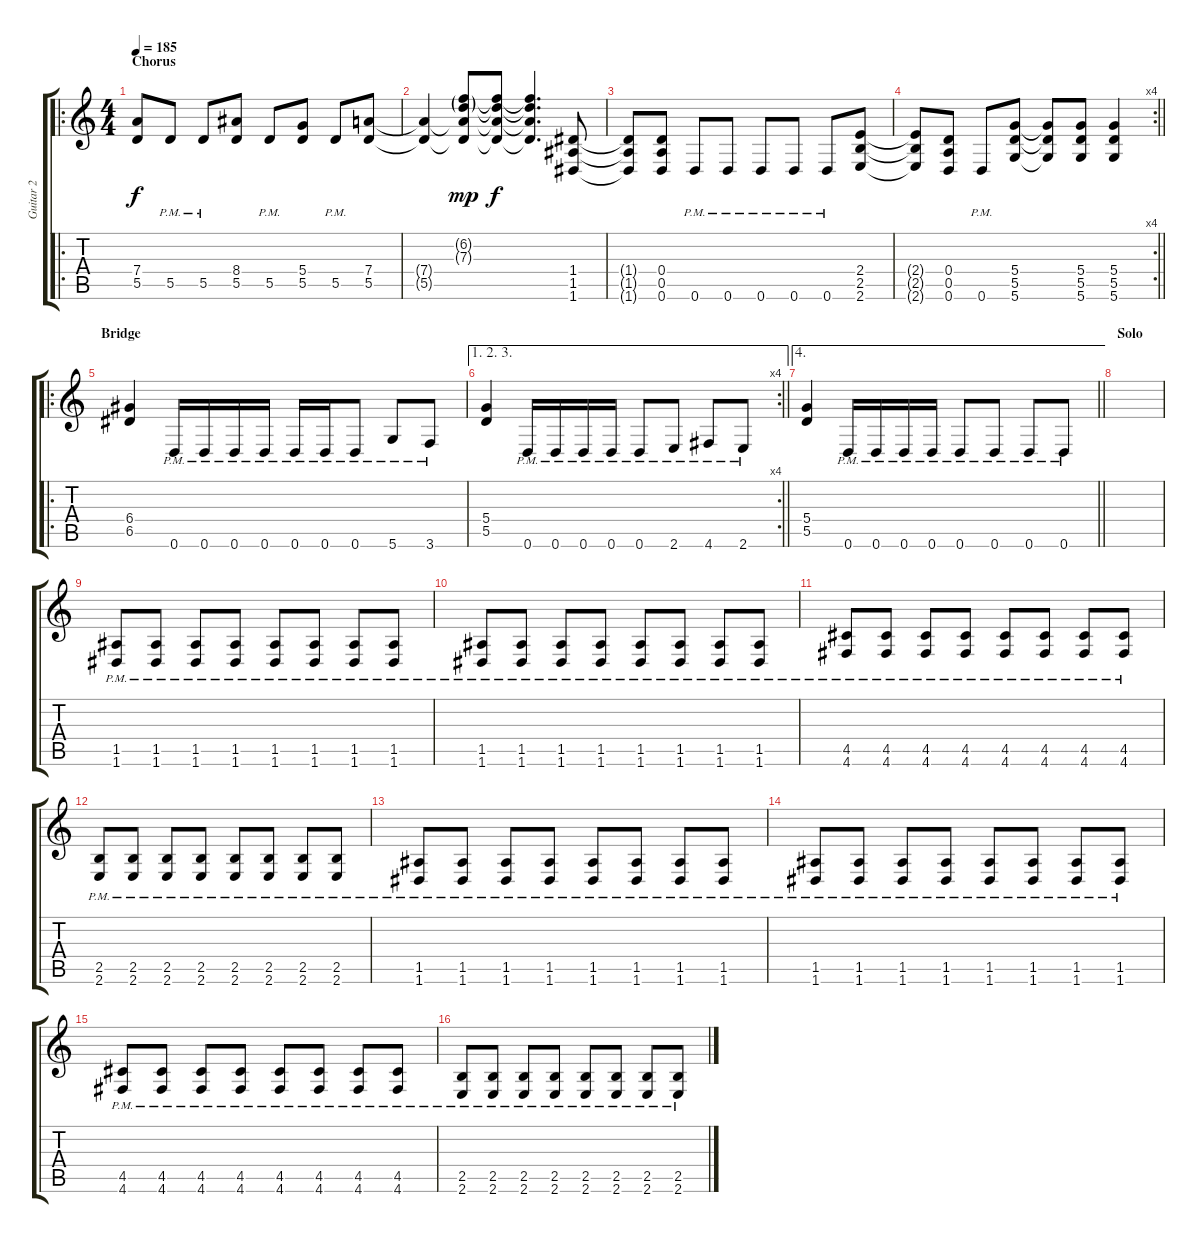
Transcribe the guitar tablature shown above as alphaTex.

\track ("Guitar 2" "Guitar 2") {instrument overdrivenguitar}
\staff {score tabs}
\tuning (E4 B3 G3 D3 A2 D2) {hide}
\ro
\ts (4 4)
\section ("" "Chorus")
\tempo 185
\clef g2
\ks c
(7.4 5.5).8{dy f} 5.5{pm}.8 5.5{pm}.8 (8.4 5.5).8 5.5{pm}.8 (5.4 5.5).8 5.5{pm}.8 (7.4 5.5).8 |
(7.4{t} 5.5{t}).4 (6.2{g} 7.3{g} 7.4{t} 5.5{t}).8{dy mp} (6.2{t} 7.3{t} 7.4{t} 5.5{t}).8{dy f} (6.2{t} 7.3{t} 7.4{t} 5.5{t}).4{d} (1.4 1.5 1.6).8 |
(1.4{t} 1.5{t} 1.6{t}).8 (0.4 0.5 0.6).8 0.6{pm}.8 0.6{pm}.8 0.6{pm}.8 0.6{pm}.8 0.6{pm}.8 (2.4 2.5 2.6).8 |
\rc 4
\barLineRight lightlight
(2.4{t} 2.5{t} 2.6{t}).8 (0.4 0.5 0.6).8 0.6{pm}.8 (5.4 5.5 5.6).8 (5.4{t} 5.5{t} 5.6{t}).8 (5.4 5.5 5.6).8 (5.4 5.5 5.6).4 |
\ro
\section ("" "Bridge")
(6.4 6.5).4 0.6{pm}.16 0.6{pm}.16 0.6{pm}.16 0.6{pm}.16 0.6{pm}.16 0.6{pm}.16 0.6{pm}.8 5.6{pm}.8 3.6{pm}.8 |
\ae (1 2 3)
\rc 4
\barLineRight lightlight
(5.4 5.5).4 0.6{pm}.16 0.6{pm}.16 0.6{pm}.16 0.6{pm}.16 0.6{pm}.8 2.6{pm}.8 4.6{pm}.8 2.6{pm}.8 |
\ae 4
\barLineRight lightlight
(5.4 5.5).4 0.6{pm}.16 0.6{pm}.16 0.6{pm}.16 0.6{pm}.16 0.6{pm}.8 0.6{pm}.8 0.6{pm}.8 0.6{pm}.8 |
\section ("" "Solo")
|
(1.5{pm} 1.6{pm}).8 (1.5{pm} 1.6{pm}).8 (1.5{pm} 1.6{pm}).8 (1.5{pm} 1.6{pm}).8 (1.5{pm} 1.6{pm}).8 (1.5{pm} 1.6{pm}).8 (1.5{pm} 1.6{pm}).8 (1.5{pm} 1.6{pm}).8 |
(1.5{pm} 1.6{pm}).8 (1.5{pm} 1.6{pm}).8 (1.5{pm} 1.6{pm}).8 (1.5{pm} 1.6{pm}).8 (1.5{pm} 1.6{pm}).8 (1.5{pm} 1.6{pm}).8 (1.5{pm} 1.6{pm}).8 (1.5{pm} 1.6{pm}).8 |
(4.5{pm} 4.6{pm}).8 (4.5{pm} 4.6{pm}).8 (4.5{pm} 4.6{pm}).8 (4.5{pm} 4.6{pm}).8 (4.5{pm} 4.6{pm}).8 (4.5{pm} 4.6{pm}).8 (4.5{pm} 4.6{pm}).8 (4.5{pm} 4.6{pm}).8 |
(2.5{pm} 2.6{pm}).8 (2.5{pm} 2.6{pm}).8 (2.5{pm} 2.6{pm}).8 (2.5{pm} 2.6{pm}).8 (2.5{pm} 2.6{pm}).8 (2.5{pm} 2.6{pm}).8 (2.5{pm} 2.6{pm}).8 (2.5{pm} 2.6{pm}).8 |
(1.5{pm} 1.6{pm}).8 (1.5{pm} 1.6{pm}).8 (1.5{pm} 1.6{pm}).8 (1.5{pm} 1.6{pm}).8 (1.5{pm} 1.6{pm}).8 (1.5{pm} 1.6{pm}).8 (1.5{pm} 1.6{pm}).8 (1.5{pm} 1.6{pm}).8 |
(1.5{pm} 1.6{pm}).8 (1.5{pm} 1.6{pm}).8 (1.5{pm} 1.6{pm}).8 (1.5{pm} 1.6{pm}).8 (1.5{pm} 1.6{pm}).8 (1.5{pm} 1.6{pm}).8 (1.5{pm} 1.6{pm}).8 (1.5{pm} 1.6{pm}).8 |
(4.5{pm} 4.6{pm}).8 (4.5{pm} 4.6{pm}).8 (4.5{pm} 4.6{pm}).8 (4.5{pm} 4.6{pm}).8 (4.5{pm} 4.6{pm}).8 (4.5{pm} 4.6{pm}).8 (4.5{pm} 4.6{pm}).8 (4.5{pm} 4.6{pm}).8 |
(2.5{pm} 2.6{pm}).8 (2.5{pm} 2.6{pm}).8 (2.5{pm} 2.6{pm}).8 (2.5{pm} 2.6{pm}).8 (2.5{pm} 2.6{pm}).8 (2.5{pm} 2.6{pm}).8 (2.5{pm} 2.6{pm}).8 (2.5{pm} 2.6{pm}).8
